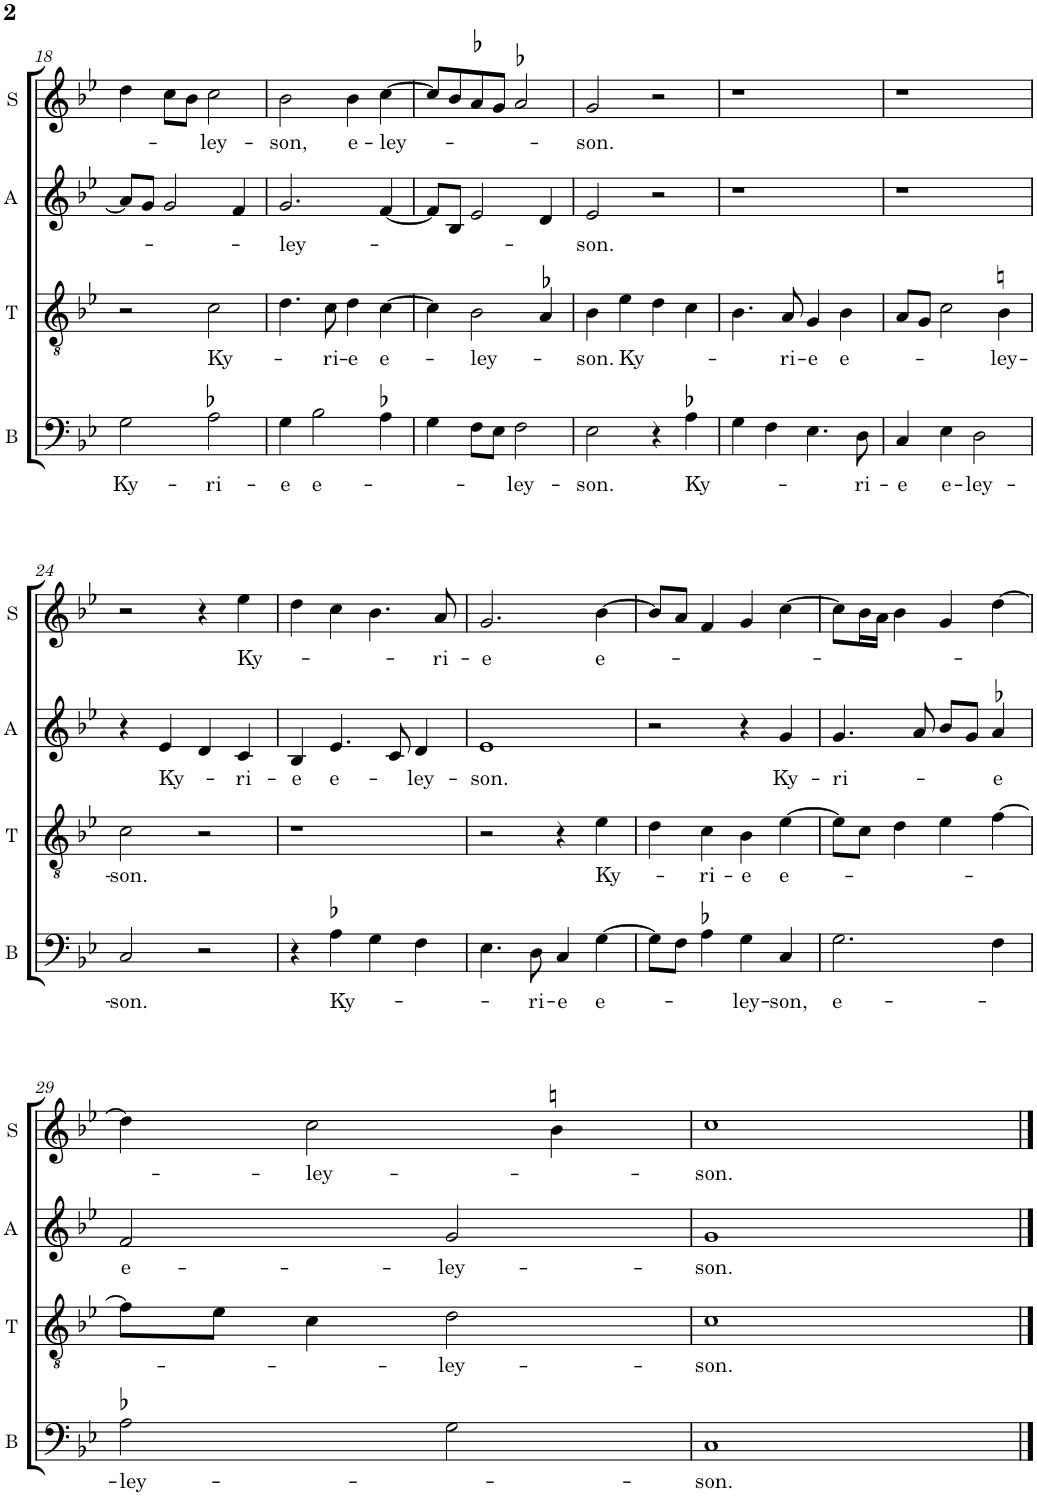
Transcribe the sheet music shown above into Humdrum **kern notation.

**kern	**text	**kern	**text	**kern	**text	**kern	**text
*part4	*part4	*part3	*part3	*part2	*part2	*part1	*part1
*staff4	*staff4	*staff3	*staff3	*staff2	*staff2	*staff1	*staff1
*I"B	*	*I"T	*	*I"A	*	*I"S	*
*I'B	*	*I'T	*	*I'A	*	*I'S	*
!!LO:PB:g=z
*clefF4	*	*clefGv2	*	*clefG2	*	*clefG2	*
*	*	*	*	*	*	*Trd4c7	*
*k[b-e-]	*	*k[b-e-]	*	*k[b-e-]	*	*k[b-e-]	*
*B-:	*	*B-:	*	*B-:	*	*B-:	*
*M2/2	*	*M2/2	*	*M2/2	*	*M2/2	*
*met(c|)	*	*met(c|)	*	*met(c|)	*	*met(c|)	*
=18	=18	=18	=18	=18	=18	=18	=18
!	!LO:LY:b	!	!	!	!	!	!
2G\	Ky-	2r	.	8a-/L]	.	4dd\	.
.	.	.	.	8g/J	.	.	.
.	.	.	.	2g/	.	8cc\L	.
.	.	.	.	.	.	8b-\J	.
!	!LO:LY:b	!	!LO:LY:b	!	!	!	!LO:LY:b
2A-X\	-ri-	2c\	Ky-	.	.	2cc\	-ley-
.	.	.	.	4f/	.	.	.
=19	=19	=19	=19	=19	=19	=19	=19
!	!LO:LY:b	!	!	!	!LO:LY:b	!	!LO:LY:b
4G\	-e	4.d\	.	2.g/	-ley-	2b-\	-son,
!	!LO:LY:b	!	!	!	!	!	!
2B-\	e-	.	.	.	.	.	.
!	!	!	!LO:LY:b	!	!	!	!
.	.	8c\	-ri-	.	.	.	.
!	!	!	!LO:LY:b	!	!	!	!LO:LY:b
.	.	4d\	-e	.	.	4b-\	e-
!	!	!	!LO:LY:b	!	!	!	!LO:LY:b
4A-X\	.	[4c\	e-	[4f/	.	[4cc\	-ley-
=20	=20	=20	=20	=20	=20	=20	=20
4G\	.	4c\]	.	8f/L]	.	8cc/L]	.
.	.	.	.	8B-/J	.	8b-/	.
!	!	!	!LO:LY:b	!	!	!	!
8F\L	.	2B-\	-ley-	2e-/	.	8a-X/	.
8E-\J	.	.	.	.	.	8g/J	.
!	!LO:LY:b	!	!	!	!	!	!
2F\	-ley-	.	.	.	.	2a-X/	.
.	.	4A-X/	.	4d/	.	.	.
=21	=21	=21	=21	=21	=21	=21	=21
!	!LO:LY:b	!	!LO:LY:b	!	!LO:LY:b	!	!LO:LY:b
2E-\	-son.	4B-\	-son.	2e-/	-son.	2g/	-son.
!	!	!	!LO:LY:b	!	!	!	!
.	.	4e-\	Ky-	.	.	.	.
4r	.	4d\	.	2r	.	2r	.
!	!LO:LY:b	!	!	!	!	!	!
4A-X\	Ky-	4c\	.	.	.	.	.
=22	=22	=22	=22	=22	=22	=22	=22
4G\	.	4.B-\	.	1r	.	1r	.
4F\	.	.	.	.	.	.	.
!	!	!	!LO:LY:b	!	!	!	!
.	.	8A/	-ri-	.	.	.	.
!	!	!	!LO:LY:b	!	!	!	!
4.E-\	.	4G/	-e	.	.	.	.
!	!	!	!LO:LY:b	!	!	!	!
.	.	4B-\	e-	.	.	.	.
!	!LO:LY:b	!	!	!	!	!	!
8D\	-ri-	.	.	.	.	.	.
=23	=23	=23	=23	=23	=23	=23	=23
!	!LO:LY:b	!	!	!	!	!	!
4C/	-e	8A/L	.	1r	.	1r	.
.	.	8G/J	.	.	.	.	.
!	!LO:LY:b	!	!	!	!	!	!
4E-\	e-	2c\	.	.	.	.	.
!	!LO:LY:b	!	!	!	!	!	!
2D\	-ley-	.	.	.	.	.	.
!	!	!	!LO:LY:b	!	!	!	!
.	.	4Bn\	-ley-	.	.	.	.
!!LO:LB:g=z
=24	=24	=24	=24	=24	=24	=24	=24
!	!LO:LY:b	!	!LO:LY:b	!	!	!	!
2C/	-son.	2c\	-son.	4r	.	2r	.
!	!	!	!	!	!LO:LY:b	!	!
.	.	.	.	4e-/	Ky-	.	.
2r	.	2r	.	4d/	.	4r	.
!	!	!	!	!	!LO:LY:b	!	!LO:LY:b
.	.	.	.	4c/	-ri-	4ee-\	Ky-
=25	=25	=25	=25	=25	=25	=25	=25
!	!	!	!	!	!LO:LY:b	!	!
4r	.	1r	.	4B-/	-e	4dd\	.
!	!LO:LY:b	!	!	!	!LO:LY:b	!	!
4A-X\	Ky-	.	.	4.e-/	e-	4cc\	.
4G\	.	.	.	.	.	4.b-\	.
.	.	.	.	8c/	.	.	.
!	!	!	!	!	!LO:LY:b	!	!
4F\	.	.	.	4d/	-ley-	.	.
!	!	!	!	!	!	!	!LO:LY:b
.	.	.	.	.	.	8a/	-ri-
=26	=26	=26	=26	=26	=26	=26	=26
!	!	!	!	!	!LO:LY:b	!	!LO:LY:b
4.E-\	.	2r	.	1e-	-son.	2.g/	-e
!	!LO:LY:b	!	!	!	!	!	!
8D\	-ri-	.	.	.	.	.	.
!	!LO:LY:b	!	!	!	!	!	!
4C/	-e	4r	.	.	.	.	.
!	!LO:LY:b	!	!LO:LY:b	!	!	!	!LO:LY:b
[4G\	e-	4e-\	Ky-	.	.	[4b-\	e-
=27	=27	=27	=27	=27	=27	=27	=27
8G\L]	.	4d\	.	2r	.	8b-/L]	.
8F\J	.	.	.	.	.	8a/J	.
!	!	!	!LO:LY:b	!	!	!	!
4A-X\	.	4c\	-ri-	.	.	4f/	.
!	!LO:LY:b	!	!LO:LY:b	!	!	!	!
4G\	-ley-	4B-\	-e	4r	.	4g/	.
!	!LO:LY:b	!	!LO:LY:b	!	!LO:LY:b	!	!
4C/	-son,	[4e-\	e-	4g/	Ky-	[4cc\	.
=28	=28	=28	=28	=28	=28	=28	=28
!	!LO:LY:b	!	!	!	!LO:LY:b	!	!
2.G\	e-	8e-\L]	.	4.g/	-ri-	8cc\L]	.
.	.	8c\J	.	.	.	16b-\L	.
.	.	.	.	.	.	16a\JJ	.
.	.	4d\	.	.	.	4b-\	.
.	.	.	.	8a/	.	.	.
.	.	4e-\	.	8b-/L	.	4g/	.
.	.	.	.	8g/J	.	.	.
!	!	!	!	!	!LO:LY:b	!	!
4F\	.	[4f\	.	4a-X/	-e	[4dd\	.
!!LO:LB:g=z
=29	=29	=29	=29	=29	=29	=29	=29
!	!LO:LY:b	!	!	!	!LO:LY:b	!	!
2A-X\	-ley-	8f\L]	.	2f/	e-	4dd\]	.
.	.	8e-\J	.	.	.	.	.
!	!	!	!	!	!	!	!LO:LY:b
.	.	4c\	.	.	.	2cc\	-ley-
!	!	!	!LO:LY:b	!	!LO:LY:b	!	!
2G\	.	2d\	-ley-	2g/	-ley-	.	.
.	.	.	.	.	.	4bn\	.
=30	=30	=30	=30	=30	=30	=30	=30
!	!LO:LY:b	!	!LO:LY:b	!	!LO:LY:b	!	!LO:LY:b
1C	-son.	1c	-son.	1g	-son.	1cc	-son.
==	==	==	==	==	==	==	==
*-	*-	*-	*-	*-	*-	*-	*-
